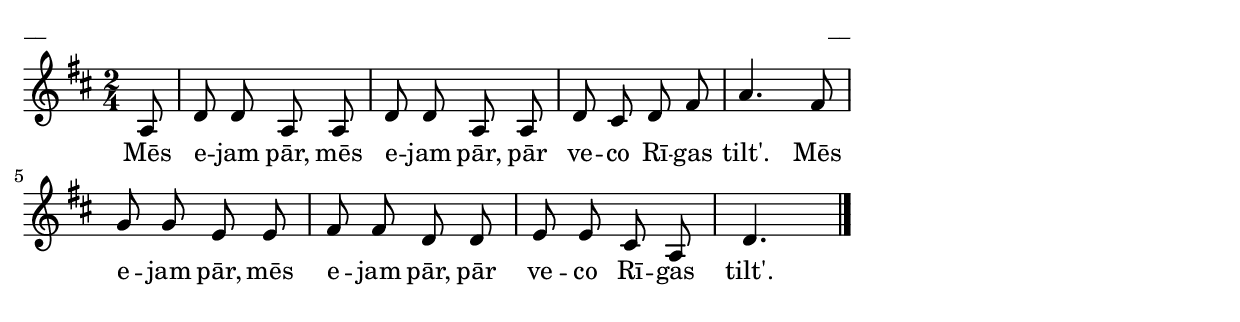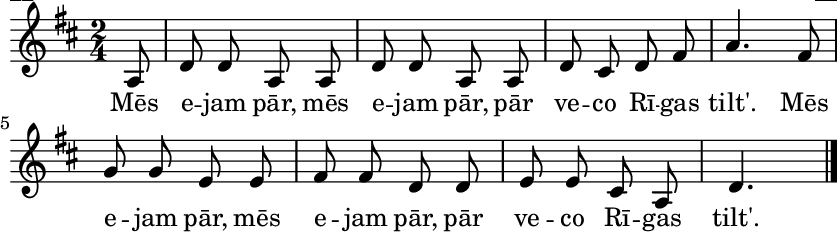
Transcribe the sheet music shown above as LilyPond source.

\version "2.13.18"
#(ly:set-option 'crop #t)

%\header {
%    title = "Mēs ejam pār"
%}
\paper {
line-width = 14\cm
left-margin = 0.4\cm
between-system-padding = 0.1\cm
between-system-space = 0.1\cm
}
\layout {
indent = #0
ragged-last = ##f
}

voiceA = \relative c' {
\clef "treble"
\key d \major
\time 2/4
\partial 8
a8  |
d8 d a a  | d8 d a a  |
d8 cis d fis | a4. fis8 |
g8 g e e | fis8 fis d d |
e8 e cis a | d4. 
\bar "|."
}

lyricA = \lyricmode {
Mēs e -- jam pār, mēs e -- jam  pār, 
pār ve -- co Rī -- gas tilt'. 
Mēs e -- jam pār, mēs e -- jam pār, 
pār ve -- co Rī -- gas tilt'. 
}


fullScore = <<
\new Staff {
<<
\new Voice = "voiceA" { \oneVoice \autoBeamOff \voiceA }
\new Lyrics \lyricsto "voiceA" \lyricA
>>
}
>>

\score {
\fullScore
\header { piece = "__" opus = "__" }
}
\markup { \with-color #(x11-color 'white) \sans \smaller "__" }
\score {
\unfoldRepeats
\fullScore
\midi {
\context { \Staff \remove "Staff_performer" }
\context { \Voice \consists "Staff_performer" }
}
}


